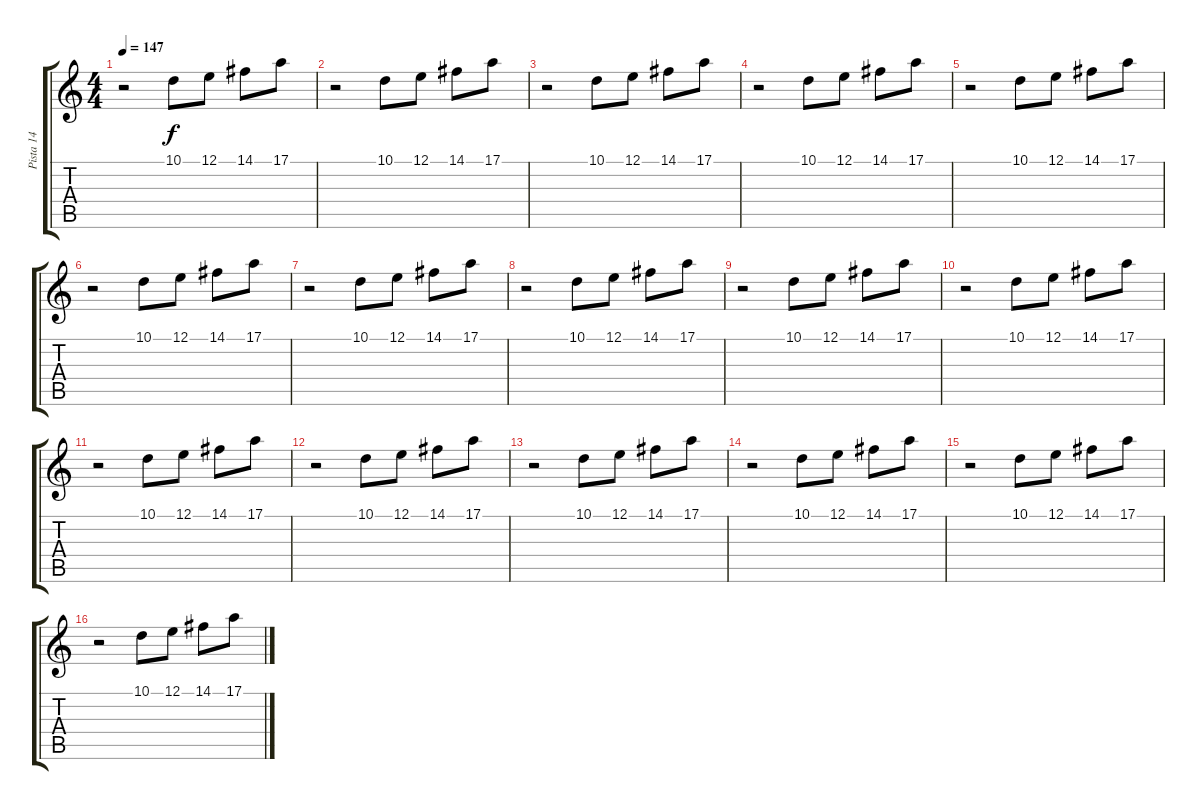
\track ("Pista 14" "Pista 14") {instrument lead1square}
\staff {score tabs}
\tuning (E4 B3 G3 D3 A2 E2) {hide}
\ts (4 4)
\tempo 147
\clef g2
\ks c
r.2{dy f volume 12} 10.1.8 12.1.8 14.1.8 17.1.8 |
r.2{volume 12} 10.1.8 12.1.8 14.1.8 17.1.8 |
r.2{volume 12} 10.1.8 12.1.8 14.1.8 17.1.8 |
r.2{volume 12} 10.1.8 12.1.8 14.1.8 17.1.8 |
r.2{volume 12} 10.1.8 12.1.8 14.1.8 17.1.8 |
r.2{volume 12} 10.1.8 12.1.8 14.1.8 17.1.8 |
r.2{volume 12} 10.1.8 12.1.8 14.1.8 17.1.8 |
r.2{volume 12} 10.1.8 12.1.8 14.1.8 17.1.8 |
r.2{volume 12} 10.1.8 12.1.8 14.1.8 17.1.8 |
r.2{volume 12} 10.1.8 12.1.8 14.1.8 17.1.8 |
r.2{volume 12} 10.1.8 12.1.8 14.1.8 17.1.8 |
r.2{volume 12} 10.1.8 12.1.8 14.1.8 17.1.8 |
r.2{volume 12} 10.1.8 12.1.8 14.1.8 17.1.8 |
r.2{volume 12} 10.1.8 12.1.8 14.1.8 17.1.8 |
r.2{volume 12} 10.1.8 12.1.8 14.1.8 17.1.8 |
r.2{volume 12} 10.1.8 12.1.8 14.1.8 17.1.8
